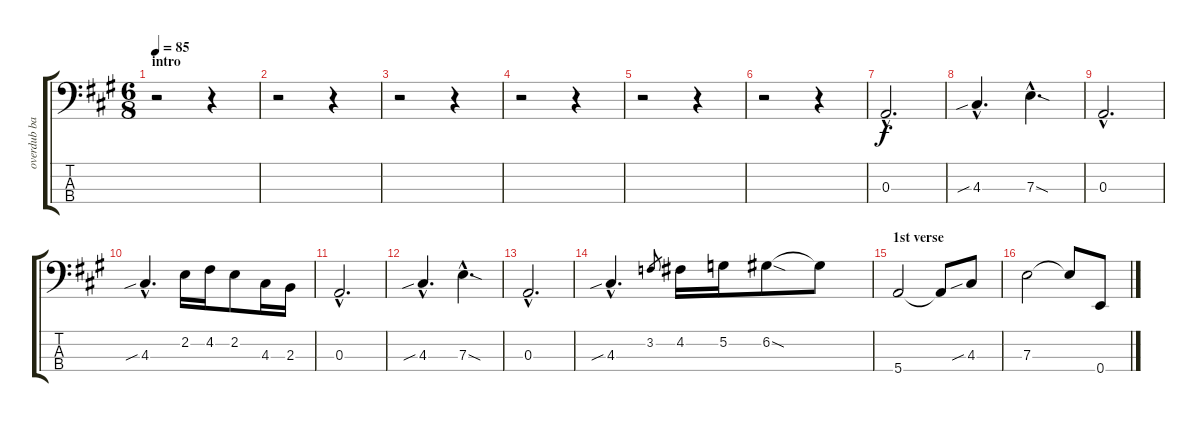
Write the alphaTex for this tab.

\track ("overdub bass" "overdub ba") {instrument acousticbass}
\staff {score tabs}
\tuning (G2 D2 A1 E1) {hide}
\ts (6 8)
\section ("" "intro")
\tempo 85
\clef f4
\ks f#minor
r.2{dy f instrument acousticbass} r.4 |
r.2 r.4 |
r.2 r.4 |
r.2 r.4 |
r.2 r.4 |
r.2 r.4 |
0.3{hac}.2{d} |
4.3{sib hac}.4{d} 7.3{sod hac}.4{d} |
0.3{hac}.2{d} |
4.3{sib hac}.4{d} 2.2.16 4.2.16 2.2.8 4.3.16 2.3.16 |
0.3{hac}.2{d} |
4.3{sib hac}.4{d} 7.3{sod hac}.4{d} |
0.3{hac}.2{d} |
4.3{sib hac}.4{d} 3.2.8{gr} 4.2.16 5.2.16 6.2{sod}.8 6.2{t}.8 |
\section ("" "1st verse")
5.4.2 5.4{t}.8 4.3{sib}.8 |
7.3.2 7.3{t}.8 0.4.8
